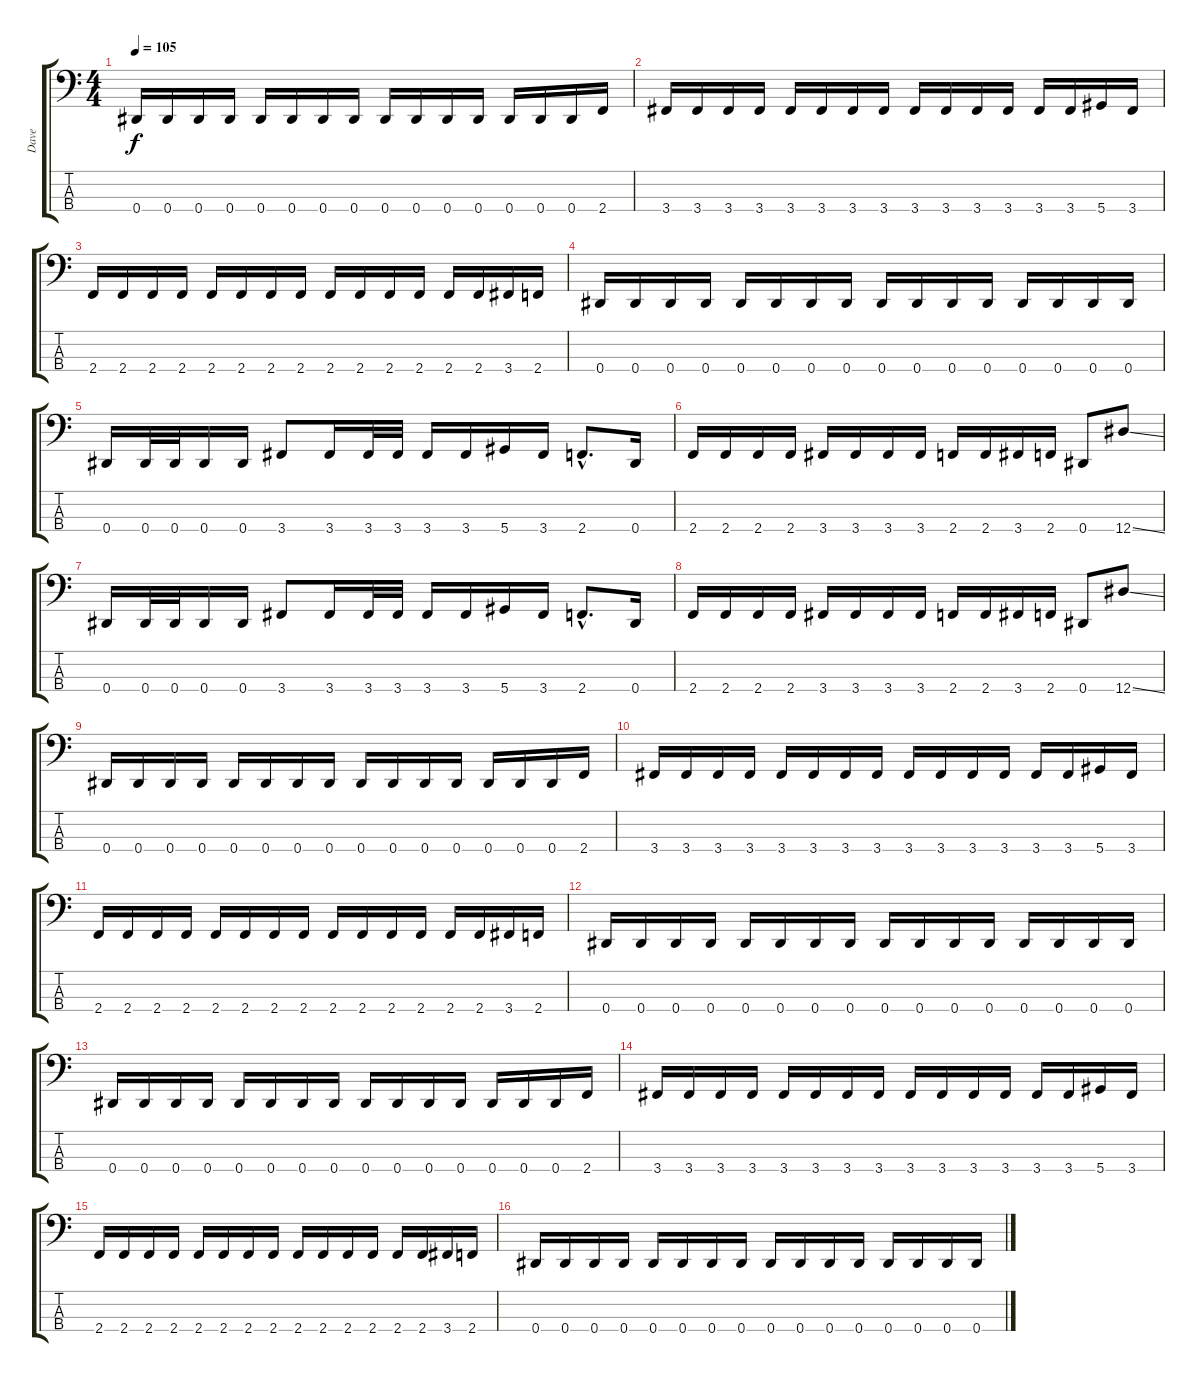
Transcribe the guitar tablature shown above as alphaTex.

\track ("Dave" "Dave") {instrument electricbasspick}
\staff {score tabs}
\tuning (Gb2 Db2 Ab1 Eb1) {hide}
\ts (4 4)
\tempo 105
\clef f4
\ks c
0.4.16{dy f} 0.4.16 0.4.16 0.4.16 0.4.16 0.4.16 0.4.16 0.4.16 0.4.16 0.4.16 0.4.16 0.4.16 0.4.16 0.4.16 0.4.16 2.4.16 |
3.4.16 3.4.16 3.4.16 3.4.16 3.4.16 3.4.16 3.4.16 3.4.16 3.4.16 3.4.16 3.4.16 3.4.16 3.4.16 3.4.16 5.4.16 3.4.16 |
2.4.16 2.4.16 2.4.16 2.4.16 2.4.16 2.4.16 2.4.16 2.4.16 2.4.16 2.4.16 2.4.16 2.4.16 2.4.16 2.4.16 3.4.16 2.4.16 |
0.4.16 0.4.16 0.4.16 0.4.16 0.4.16 0.4.16 0.4.16 0.4.16 0.4.16 0.4.16 0.4.16 0.4.16 0.4.16 0.4.16 0.4.16 0.4.16 |
0.4.16 0.4.32 0.4.32 0.4.16 0.4.16 3.4.8 3.4.16 3.4.32 3.4.32 3.4.16 3.4.16 5.4.16 3.4.16 2.4{hac}.8{d} 0.4.16 |
2.4.16 2.4.16 2.4.16 2.4.16 3.4.16 3.4.16 3.4.16 3.4.16 2.4.16 2.4.16 3.4.16 2.4.16 0.4.8 12.4{ss}.8 |
0.4.16 0.4.32 0.4.32 0.4.16 0.4.16 3.4.8 3.4.16 3.4.32 3.4.32 3.4.16 3.4.16 5.4.16 3.4.16 2.4{hac}.8{d} 0.4.16 |
2.4.16 2.4.16 2.4.16 2.4.16 3.4.16 3.4.16 3.4.16 3.4.16 2.4.16 2.4.16 3.4.16 2.4.16 0.4.8 12.4{ss}.8 |
0.4.16 0.4.16 0.4.16 0.4.16 0.4.16 0.4.16 0.4.16 0.4.16 0.4.16 0.4.16 0.4.16 0.4.16 0.4.16 0.4.16 0.4.16 2.4.16 |
3.4.16 3.4.16 3.4.16 3.4.16 3.4.16 3.4.16 3.4.16 3.4.16 3.4.16 3.4.16 3.4.16 3.4.16 3.4.16 3.4.16 5.4.16 3.4.16 |
2.4.16 2.4.16 2.4.16 2.4.16 2.4.16 2.4.16 2.4.16 2.4.16 2.4.16 2.4.16 2.4.16 2.4.16 2.4.16 2.4.16 3.4.16 2.4.16 |
0.4.16 0.4.16 0.4.16 0.4.16 0.4.16 0.4.16 0.4.16 0.4.16 0.4.16 0.4.16 0.4.16 0.4.16 0.4.16 0.4.16 0.4.16 0.4.16 |
0.4.16 0.4.16 0.4.16 0.4.16 0.4.16 0.4.16 0.4.16 0.4.16 0.4.16 0.4.16 0.4.16 0.4.16 0.4.16 0.4.16 0.4.16 2.4.16 |
3.4.16 3.4.16 3.4.16 3.4.16 3.4.16 3.4.16 3.4.16 3.4.16 3.4.16 3.4.16 3.4.16 3.4.16 3.4.16 3.4.16 5.4.16 3.4.16 |
2.4.16 2.4.16 2.4.16 2.4.16 2.4.16 2.4.16 2.4.16 2.4.16 2.4.16 2.4.16 2.4.16 2.4.16 2.4.16 2.4.16 3.4.16 2.4.16 |
0.4.16 0.4.16 0.4.16 0.4.16 0.4.16 0.4.16 0.4.16 0.4.16 0.4.16 0.4.16 0.4.16 0.4.16 0.4.16 0.4.16 0.4.16 0.4.16
